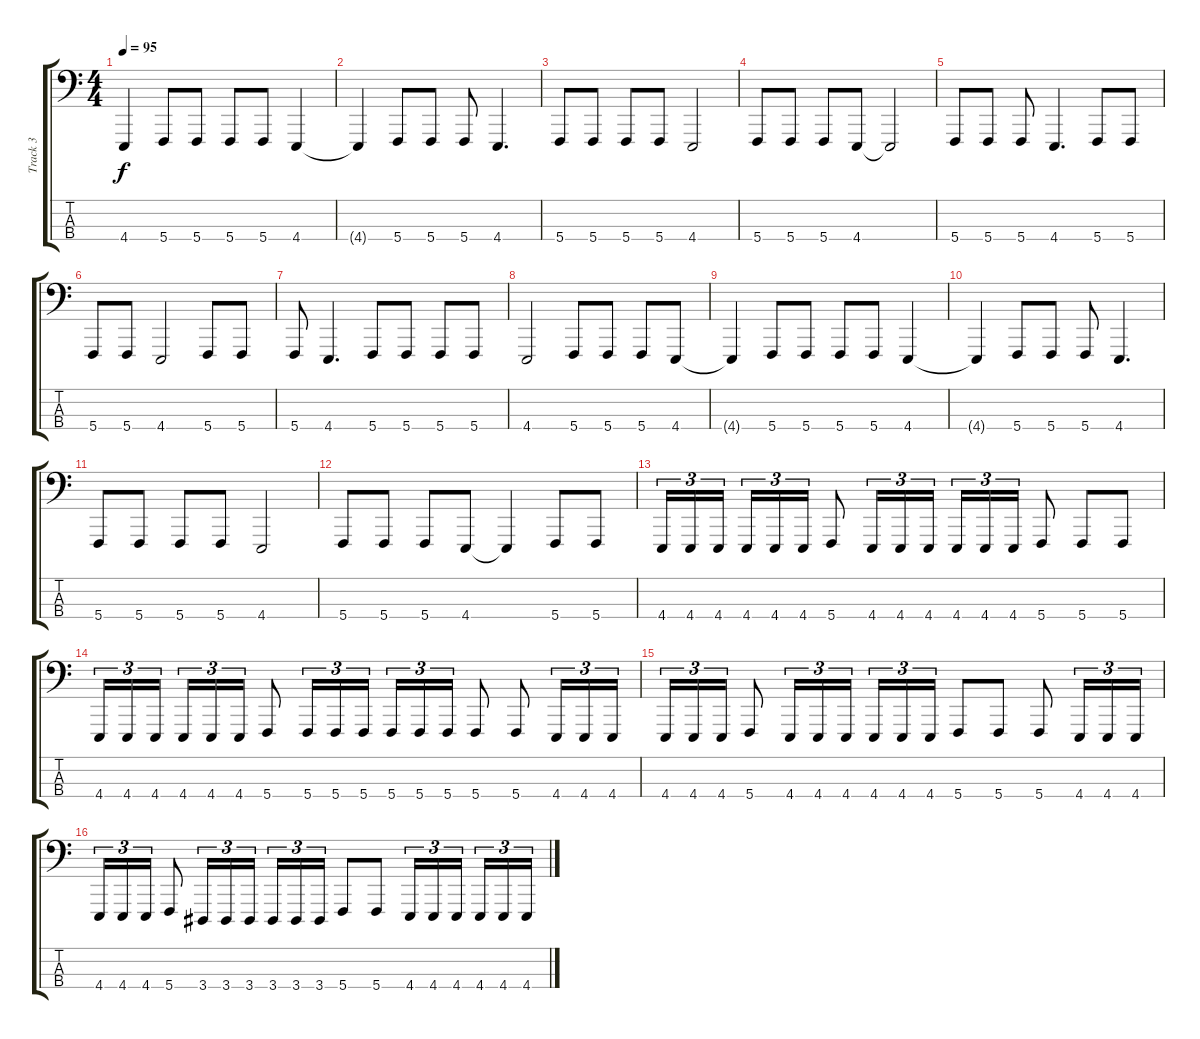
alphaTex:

\track ("Track 3" "Track 3") {instrument lead8bassandlead}
\staff {score tabs}
\tuning (F2 C2 G1 C1) {hide}
\ts (4 4)
\tempo 95
\clef f4
\ks c
4.4{t}.4{dy f} 5.4.8 5.4.8 5.4.8 5.4.8 4.4.4 |
4.4{t}.4 5.4.8 5.4.8 5.4.8 4.4.4{d} |
5.4.8 5.4.8 5.4.8 5.4.8 4.4.2 |
5.4.8 5.4.8 5.4.8 4.4.8 4.4{t}.2 |
5.4.8 5.4.8 5.4.8 4.4.4{d} 5.4.8 5.4.8 |
5.4.8 5.4.8 4.4.2 5.4.8 5.4.8 |
5.4.8 4.4.4{d} 5.4.8 5.4.8 5.4.8 5.4.8 |
4.4.2 5.4.8 5.4.8 5.4.8 4.4.8 |
4.4{t}.4 5.4.8 5.4.8 5.4.8 5.4.8 4.4.4 |
4.4{t}.4 5.4.8 5.4.8 5.4.8 4.4.4{d} |
5.4.8 5.4.8 5.4.8 5.4.8 4.4.2 |
5.4.8 5.4.8 5.4.8 4.4.8 4.4{t}.4 5.4.8 5.4.8 |
4.4.16{tu (3 2)} 4.4.16{tu (3 2)} 4.4.16{tu (3 2) beam splitsecondary} 4.4.16{tu (3 2)} 4.4.16{tu (3 2)} 4.4.16{tu (3 2)} 5.4.8 4.4.16{tu (3 2)} 4.4.16{tu (3 2)} 4.4.16{tu (3 2)} 4.4.16{tu (3 2)} 4.4.16{tu (3 2)} 4.4.16{tu (3 2)} 5.4.8 5.4.8 5.4.8 |
4.4.16{tu (3 2)} 4.4.16{tu (3 2)} 4.4.16{tu (3 2) beam splitsecondary} 4.4.16{tu (3 2)} 4.4.16{tu (3 2)} 4.4.16{tu (3 2)} 5.4.8 5.4.16{tu (3 2)} 5.4.16{tu (3 2)} 5.4.16{tu (3 2)} 5.4.16{tu (3 2)} 5.4.16{tu (3 2)} 5.4.16{tu (3 2)} 5.4.8 5.4.8 4.4.16{tu (3 2)} 4.4.16{tu (3 2)} 4.4.16{tu (3 2)} |
4.4.16{tu (3 2)} 4.4.16{tu (3 2)} 4.4.16{tu (3 2)} 5.4.8 4.4.16{tu (3 2)} 4.4.16{tu (3 2)} 4.4.16{tu (3 2) beam splitsecondary} 4.4.16{tu (3 2)} 4.4.16{tu (3 2)} 4.4.16{tu (3 2)} 5.4.8 5.4.8 5.4.8 4.4.16{tu (3 2)} 4.4.16{tu (3 2)} 4.4.16{tu (3 2)} |
4.4.16{tu (3 2)} 4.4.16{tu (3 2)} 4.4.16{tu (3 2)} 5.4.8 3.4.16{tu (3 2)} 3.4.16{tu (3 2)} 3.4.16{tu (3 2) beam splitsecondary} 3.4.16{tu (3 2)} 3.4.16{tu (3 2)} 3.4.16{tu (3 2)} 5.4.8 5.4.8 4.4.16{tu (3 2)} 4.4.16{tu (3 2)} 4.4.16{tu (3 2) beam splitsecondary} 4.4.16{tu (3 2)} 4.4.16{tu (3 2)} 4.4.16{tu (3 2)}
